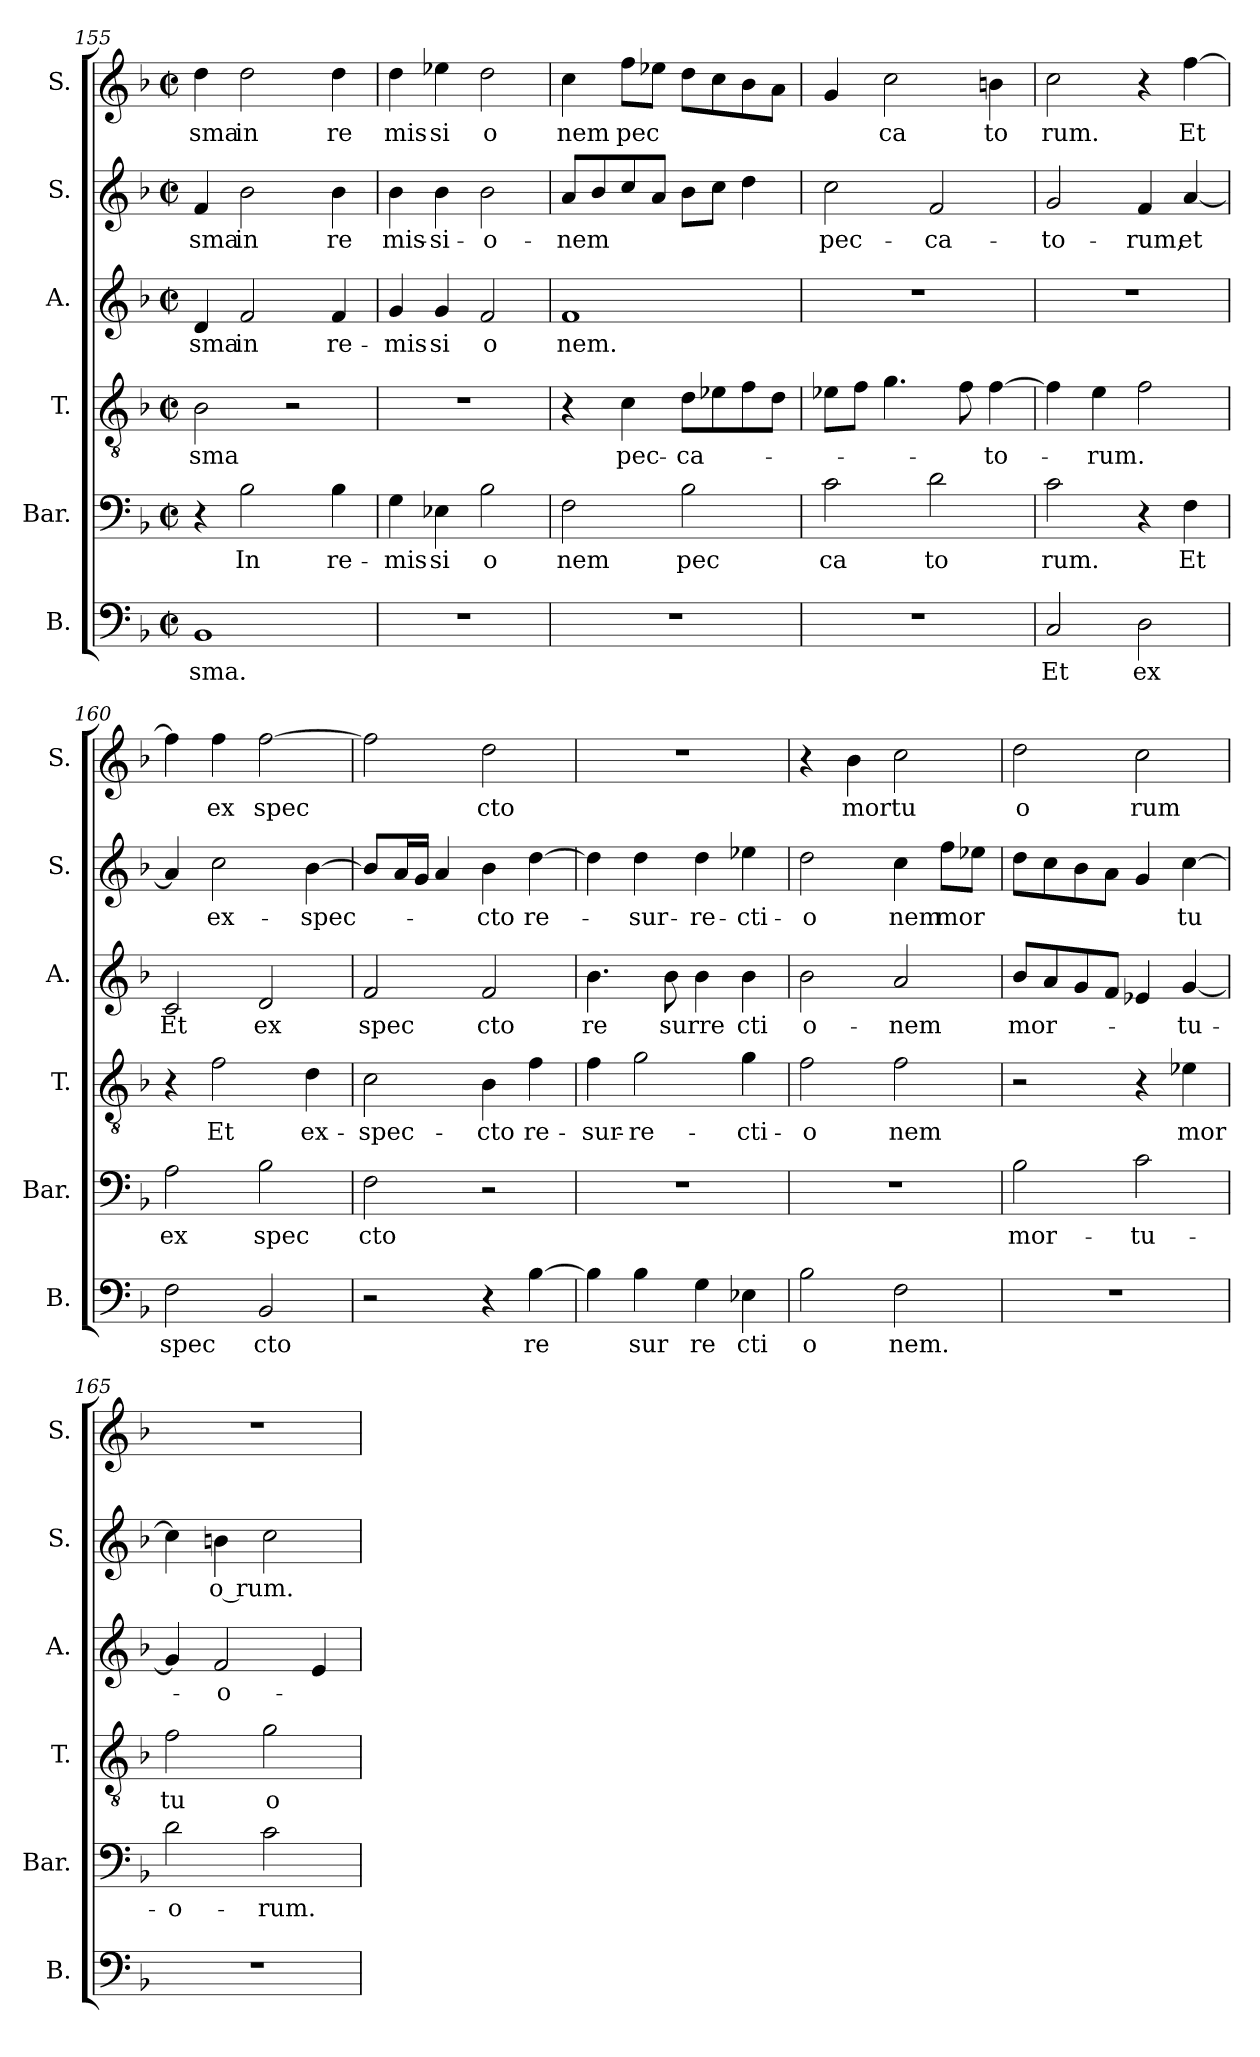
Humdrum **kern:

**kern	**text	**kern	**text	**kern	**text	**kern	**text	**kern	**text	**kern	**text
*part6	*part6	*part5	*part5	*part4	*part4	*part3	*part3	*part2	*part2	*part1	*part1
*staff6	*staff6	*staff5	*staff5	*staff4	*staff4	*staff3	*staff3	*staff2	*staff2	*staff1	*staff1
*I"B.	*	*I"Bar.	*	*I"T.	*	*I"A.	*	*I"S.	*	*I"S.	*
*I'B.	*	*I'Bar.	*	*I'T.	*	*I'A.	*	*I'S.	*	*I'S.	*
*clefF4	*	*clefF4	*	*clefGv2	*	*clefG2	*	*clefG2	*	*clefG2	*
*k[b-]	*	*k[b-]	*	*k[b-]	*	*k[b-]	*	*k[b-]	*	*k[b-]	*
*F:	*	*F:	*	*F:	*	*F:	*	*F:	*	*F:	*
*M2/2	*	*M2/2	*	*M2/2	*	*M2/2	*	*M2/2	*	*M2/2	*
*met(c|)	*	*met(c|)	*	*met(c|)	*	*met(c|)	*	*met(c|)	*	*met(c|)	*
=155	=155	=155	=155	=155	=155	=155	=155	=155	=155	=155	=155
!	!LO:LY:b:cj	!	!	!	!LO:LY:b:cj	!	!LO:LY:b:cj	!	!LO:LY:b:cj	!	!LO:LY:b:cj
1BB-	sma.	4r	.	2B-\	sma	4d/	-sma	4f/	sma	4dd\	sma
!	!	!	!LO:LY:b:cj	!	!	!	!LO:LY:b:cj	!	!LO:LY:b:cj	!	!LO:LY:b:cj
.	.	2B-\	In	.	.	2f/	in	2b-\	in	2dd\	in
.	.	.	.	2r	.	.	.	.	.	.	.
!	!	!	!LO:LY:b:cj	!	!	!	!LO:LY:b:cj	!	!LO:LY:b:cj	!	!LO:LY:b:cj
.	.	4B-\	re-	.	.	4f/	re-	4b-\	re	4dd\	re
!!LO:LB:g=z
=156	=156	=156	=156	=156	=156	=156	=156	=156	=156	=156	=156
!	!	!	!LO:LY:b:cj	!	!	!	!LO:LY:b:cj	!	!LO:LY:b:cj	!	!LO:LY:b:cj
1r	.	4G\	-mis	1r	.	4g/	-mis	4b-\	mis-	4dd\	mis
!	!	!	!LO:LY:b:cj	!	!	!	!LO:LY:b:cj	!	!LO:LY:b:cj	!	!LO:LY:b:cj
.	.	4E-X\	si	.	.	4g/	si	4b-\	-si-	4ee-X\	si
!	!	!	!LO:LY:b:cj	!	!	!	!LO:LY:b:cj	!	!LO:LY:b:cj	!	!LO:LY:b:cj
.	.	2B-\	o	.	.	2f/	o	2b-\	-o-	2dd\	o
=157	=157	=157	=157	=157	=157	=157	=157	=157	=157	=157	=157
!	!	!	!LO:LY:b:cj	!	!	!	!LO:LY:b:cj	!	!LO:LY:b	!	!LO:LY:b:cj
1r	.	2F\	nem	4r	.	1f	nem.	8a/L	-nem	4cc\	nem
.	.	.	.	.	.	.	.	8b-/	.	.	.
!	!	!	!	!	!LO:LY:b:cj	!	!	!	!	!	!LO:LY:b
.	.	.	.	4c\	pec-	.	.	8cc/	.	8ff\L	pec
.	.	.	.	.	.	.	.	8a/J	.	8ee-X\J	.
!	!	!	!LO:LY:b:cj	!	!LO:LY:b:cj	!	!	!	!	!	!
.	.	2B-\	pec	8d\L	-ca-	.	.	8b-\L	.	8dd\L	.
.	.	.	.	8e-X\	.	.	.	8cc\J	.	8cc\	.
.	.	.	.	8f\	.	.	.	4dd\	.	8b-\	.
.	.	.	.	8d\J	.	.	.	.	.	8a\J	.
=158	=158	=158	=158	=158	=158	=158	=158	=158	=158	=158	=158
!	!	!	!LO:LY:b:cj	!	!	!	!	!	!LO:LY:b:cj	!	!
1r	.	2c\	ca	8e-X\L	.	1r	.	2cc\	pec-	4g/	.
.	.	.	.	8f\J	.	.	.	.	.	.	.
!	!	!	!	!	!	!	!	!	!	!	!LO:LY:b:cj
.	.	.	.	4.g\	.	.	.	.	.	2cc\	ca
!	!	!	!LO:LY:b:cj	!	!	!	!	!	!LO:LY:b:cj	!	!
.	.	2d\	to	.	.	.	.	2f/	-ca-	.	.
.	.	.	.	8f\	.	.	.	.	.	.	.
!	!	!	!	!	!LO:LY:b:cj	!	!	!	!	!	!LO:LY:b:cj
.	.	.	.	[>4f\	-to-	.	.	.	.	4b\	to
=159	=159	=159	=159	=159	=159	=159	=159	=159	=159	=159	=159
!	!LO:LY:b:cj	!	!LO:LY:b:cj	!	!	!	!	!	!LO:LY:b:cj	!	!LO:LY:b:cj
2C/	Et	2c\	rum.	4f\]	.	1r	.	2g/	-to-	2cc\	rum.
!	!	!	!	!	!LO:LY:b	!	!	!	!	!	!
.	.	.	.	4e\	-rum.	.	.	.	.	.	.
!	!LO:LY:b:cj	!	!	!	!	!	!	!	!LO:LY:b:cj	!	!
2D\	ex	4r	.	2f\	.	.	.	4f/	-rum,	4r	.
!	!	!	!LO:LY:b:cj	!	!	!	!	!	!LO:LY:b:cj	!	!LO:LY:b
.	.	4F\	Et	.	.	.	.	[<4a/	et	[>4ff\	Et
=160	=160	=160	=160	=160	=160	=160	=160	=160	=160	=160	=160
!	!LO:LY:b:cj	!	!LO:LY:b:cj	!	!	!	!LO:LY:b:cj	!	!	!	!
2F\	spec	2A\	ex	4r	.	2c/	Et	4a/]	.	4ff\]	.
!	!	!	!	!	!LO:LY:b:cj	!	!	!	!LO:LY:b:cj	!	!LO:LY:b:cj
.	.	.	.	2f\	Et	.	.	2cc\	ex-	4ff\	ex
!	!LO:LY:b:cj	!	!LO:LY:b:cj	!	!	!	!LO:LY:b:cj	!	!	!	!LO:LY:b
2BB-/	cto	2B-\	spec	.	.	2d/	ex	.	.	[>2ff\	spec
!	!	!	!	!	!LO:LY:b:cj	!	!	!	!LO:LY:b	!	!
.	.	.	.	4d\	ex-	.	.	[<4b-\	-spec-	.	.
=161	=161	=161	=161	=161	=161	=161	=161	=161	=161	=161	=161
!	!	!	!LO:LY:b:cj	!	!LO:LY:b:cj	!	!LO:LY:b:cj	!	!	!	!
2r	.	2F\	cto	2c\	-spec-	2f/	spec	8b-/L]	.	2ff\]	.
.	.	.	.	.	.	.	.	16a/	.	.	.
.	.	.	.	.	.	.	.	16g/J	.	.	.
.	.	.	.	.	.	.	.	4a/	.	.	.
!	!	!	!	!	!LO:LY:b:cj	!	!LO:LY:b:cj	!	!LO:LY:b:cj	!	!LO:LY:b:cj
4r	.	2r	.	4B-\	-cto	2f/	cto	4b-\	-cto	2dd\	cto
!	!LO:LY:b:cj	!	!	!	!LO:LY:b:cj	!	!	!	!LO:LY:b:cj	!	!
[>4B-\	re	.	.	4f\	re-	.	.	[>4dd\	re-	.	.
=162	=162	=162	=162	=162	=162	=162	=162	=162	=162	=162	=162
!	!	!	!	!	!LO:LY:b:cj	!	!LO:LY:b:cj	!	!	!	!
4B-\]	.	1r	.	4f\	-sur-	4.b-\	re	4dd\]	.	1r	.
!	!LO:LY:b:cj	!	!	!	!LO:LY:b:cj	!	!	!	!LO:LY:b:cj	!	!
4B-\	sur	.	.	2g\	-re-	.	.	4dd\	-sur-	.	.
!	!	!	!	!	!	!	!LO:LY:b:cj	!	!	!	!
.	.	.	.	.	.	8b-\	surre	.	.	.	.
!	!LO:LY:b:cj	!	!	!	!	!	!	!	!LO:LY:b:cj	!	!
4G\	re	.	.	.	.	4b-\	.	4dd\	-re-	.	.
!	!LO:LY:b:cj	!	!	!	!LO:LY:b:cj	!	!LO:LY:b:cj	!	!LO:LY:b:cj	!	!
4E-X\	cti	.	.	4g\	-cti-	4b-\	cti	4ee-X\	-cti-	.	.
!!LO:PB:g=z
=163	=163	=163	=163	=163	=163	=163	=163	=163	=163	=163	=163
!	!LO:LY:b:cj	!	!	!	!LO:LY:b:cj	!	!LO:LY:b:cj	!	!LO:LY:b:cj	!	!
2B-\	o	1r	.	2f\	-o	2b-\	o-	2dd\	-o	4r	.
!	!	!	!	!	!	!	!	!	!	!	!LO:LY:b:cj
.	.	.	.	.	.	.	.	.	.	4b-\	mortu
!	!LO:LY:b:cj	!	!	!	!LO:LY:b:cj	!	!LO:LY:b:cj	!	!LO:LY:b:cj	!	!
2F\	nem.	.	.	2f\	nem	2a/	-nem	4cc\	nem	2cc\	.
!	!	!	!	!	!	!	!	!	!LO:LY:b	!	!
.	.	.	.	.	.	.	.	8ff\L	mor	.	.
.	.	.	.	.	.	.	.	8ee-X\J	.	.	.
=164	=164	=164	=164	=164	=164	=164	=164	=164	=164	=164	=164
!	!	!	!LO:LY:b:cj	!	!	!	!LO:LY:b	!	!	!	!LO:LY:b:cj
1r	.	2B-\	mor-	2r	.	8b-/L	mor-	8dd\L	.	2dd\	o
.	.	.	.	.	.	8a/	.	8cc\	.	.	.
.	.	.	.	.	.	8g/	.	8b-\	.	.	.
.	.	.	.	.	.	8f/J	.	8a\J	.	.	.
!	!	!	!LO:LY:b:cj	!	!	!	!	!	!	!	!LO:LY:b:cj
.	.	2c\	-tu-	4r	.	4e-X/	.	4g/	.	2cc\	rum
!	!	!	!	!	!LO:LY:b:cj	!	!LO:LY:b:cj	!	!LO:LY:b:cj	!	!
.	.	.	.	4e-X\	mor	[<4g/	-tu-	[>4cc\	tu	.	.
=165	=165	=165	=165	=165	=165	=165	=165	=165	=165	=165	=165
!	!	!	!LO:LY:b:cj	!	!LO:LY:b:cj	!	!	!	!	!	!
1r	.	2d\	-o-	2f\	tu	4g/]	.	4cc\]	.	1r	.
!	!	!	!	!	!	!	!LO:LY:b:cj	!	!LO:LY:b:cj	!	!
.	.	.	.	.	.	2f/	-o-	4b\	o rum.	.	.
!	!	!	!LO:LY:b:cj	!	!LO:LY:b:cj	!	!	!	!	!	!
.	.	2c\	-rum.	2g\	o	.	.	2cc\	.	.	.
.	.	.	.	.	.	4e/	.	.	.	.	.
=	=	=	=	=	=	=	=	=	=	=	=
*-	*-	*-	*-	*-	*-	*-	*-	*-	*-	*-	*-
